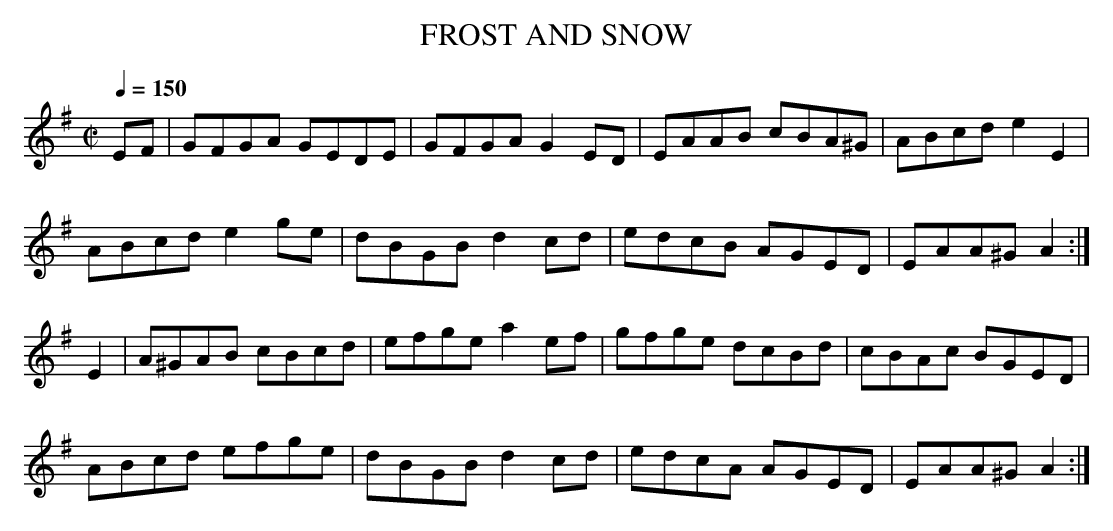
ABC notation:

X:1
T:FROST AND SNOW
Q:1/4=150
M:C|
L:1/8
K:Ador
EF|GFGA GEDE|GFGA G2ED|EAAB cBA^G|ABcd e2E2|
ABcd e2ge|dBGB d2cd|edcB AGED|EAA^G A2:|
E2|A^GAB cBcd|efge a2ef|gfge dcBd|cBAc BGED|
ABcd efge|dBGB d2cd|edcA AGED|EAA^G A2:|
